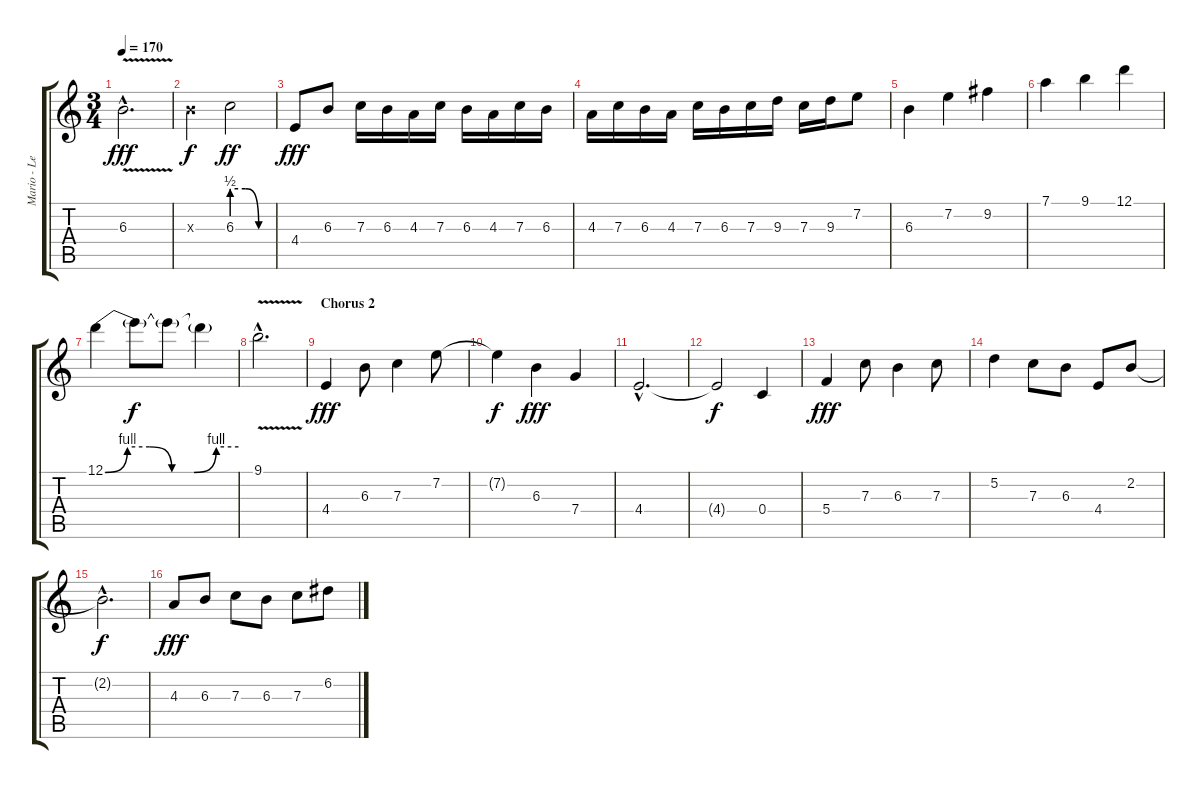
\track ("Mario - Lead Guitar" "Mario - Le") {instrument distortionguitar}
\staff {score tabs}
\tuning (D4 A3 F3 C3 G2 C2) {hide}
\ts (3 4)
\tempo 170
\clef g2
\ks c
6.3{v hac}.2{d dy fff} |
6.3{x}.4{dy f} 6.3{be (custom 0 2 20 2 40 0 60 0)}.2{dy ff} |
4.4.8{dy fff} 6.3.8 7.3.16 6.3.16 4.3.16 7.3.16 6.3.16 4.3.16 7.3.16 6.3.16 |
4.3.16 7.3.16 6.3.16 4.3.16 7.3.16 6.3.16 7.3.16 9.3.16 7.3.16 9.3.16 7.2.8 |
6.3.4 7.2.4 9.2.4 |
7.1.4 9.1.4 12.1.4 |
12.1{be (custom 0 0 10 4 20 4 30 0 40 0 50 4 60 4)}.4 12.1{t}.8{dy f} 12.1{t}.8 12.1{t}.4 |
9.1{v hac}.2{d} |
\section ("" "Chorus 2")
4.4.4{dy fff} 6.3.8 7.3.4 7.2.8 |
7.2{t}.4{dy f} 6.3.4{dy fff} 7.4.4 |
4.4{hac}.2{d} |
4.4{t}.2{dy f} 0.4.4 |
5.4.4{dy fff} 7.3.8 6.3.4 7.3.8 |
5.2.4 7.3.8 6.3.8 4.4.8 2.2.8 |
2.2{hac t}.2{d dy f} |
4.3.8{dy fff} 6.3.8 7.3.8 6.3.8 7.3.8 6.2.8
